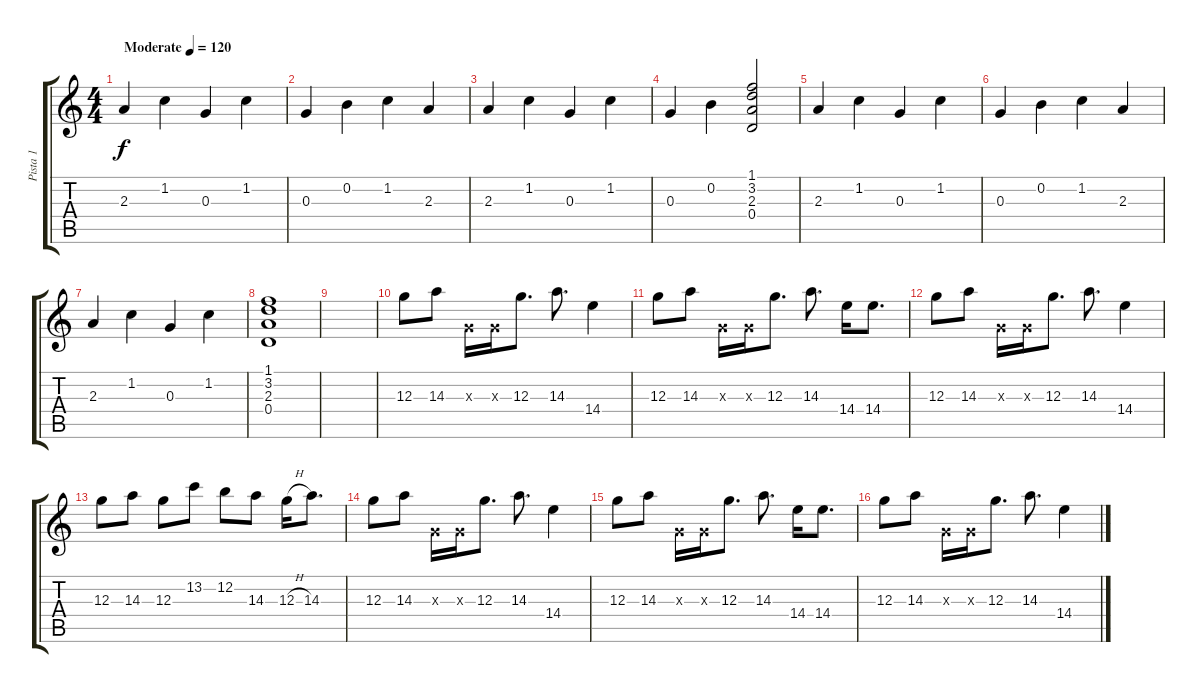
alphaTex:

\track ("Pista 1" "Pista 1") {instrument electricguitarclean}
\staff {score tabs}
\tuning (E4 B3 G3 D3 A2 E2) {hide}
\ts (4 4)
\tempo (120 "Moderate")
\clef g2
\ks c
2.3.4{dy f instrument electricguitarclean} 1.2.4 0.3.4 1.2.4 |
0.3.4 0.2.4 1.2.4 2.3.4 |
2.3.4 1.2.4 0.3.4 1.2.4 |
0.3.4 0.2.4 (1.1 3.2 2.3 0.4).2 |
2.3.4 1.2.4 0.3.4 1.2.4 |
0.3.4 0.2.4 1.2.4 2.3.4 |
2.3.4 1.2.4 0.3.4 1.2.4 |
(1.1 3.2 2.3 0.4).1 |
|
12.3.8 14.3.8 0.3{x}.16 0.3{x}.16 12.3.8{d} 14.3.8{d} 14.4.4 |
12.3.8 14.3.8 0.3{x}.16 0.3{x}.16 12.3.8{d} 14.3.8{d} 14.4.16 14.4.8{d} |
12.3.8 14.3.8 0.3{x}.16 0.3{x}.16 12.3.8{d} 14.3.8{d} 14.4.4 |
12.3.8 14.3.8 12.3.8 13.2.8 12.2.8 14.3.8 12.3{h}.16 14.3.8{d} |
12.3.8 14.3.8 0.3{x}.16 0.3{x}.16 12.3.8{d} 14.3.8{d} 14.4.4 |
12.3.8 14.3.8 0.3{x}.16 0.3{x}.16 12.3.8{d} 14.3.8{d} 14.4.16 14.4.8{d} |
12.3.8 14.3.8 0.3{x}.16 0.3{x}.16 12.3.8{d} 14.3.8{d} 14.4.4
